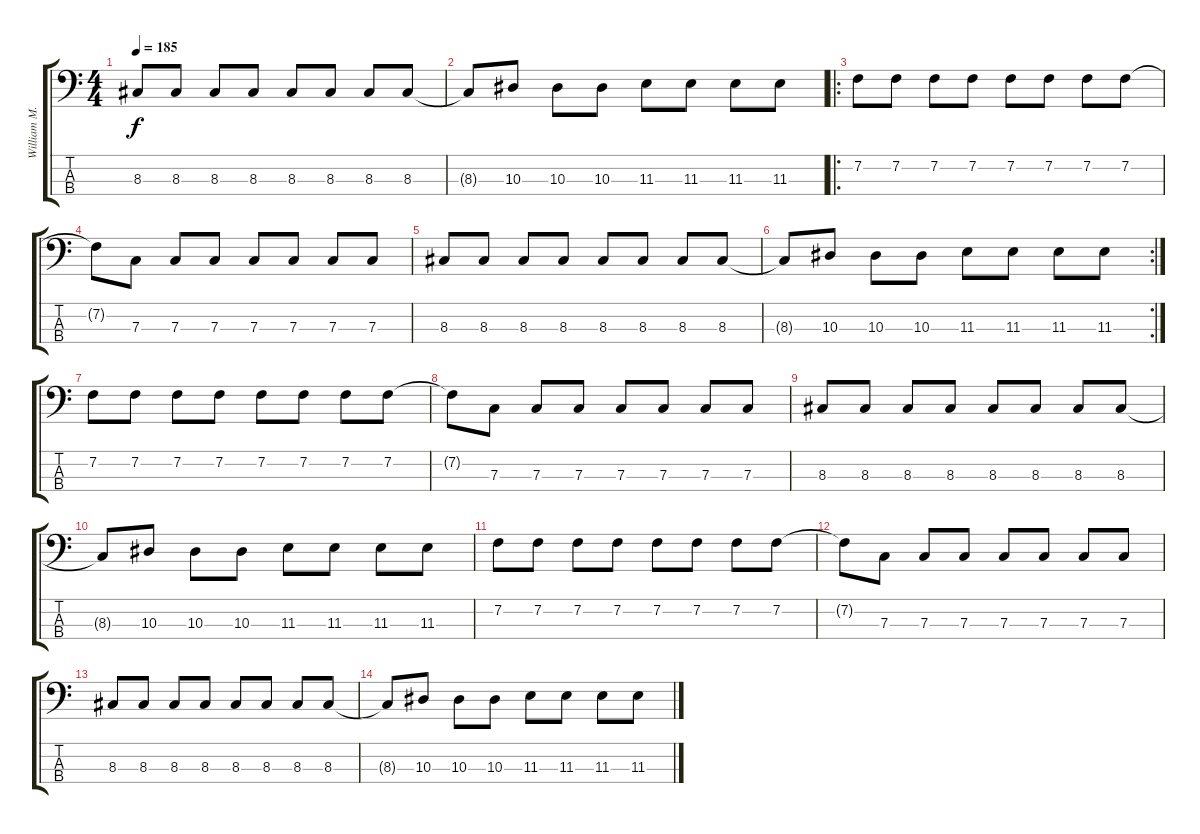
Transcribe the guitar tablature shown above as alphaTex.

\track ("William M. M. Murderface" "William M.") {instrument electricbasspick}
\staff {score tabs}
\tuning (Eb2 Bb1 F1 C1) {hide}
\ts (4 4)
\tempo 185
\clef f4
\ks c
8.3.8{dy f} 8.3.8 8.3.8 8.3.8 8.3.8 8.3.8 8.3.8 8.3.8 |
8.3{t}.8 10.3.8 10.3.8 10.3.8 11.3.8 11.3.8 11.3.8 11.3.8 |
\ro
7.2.8 7.2.8 7.2.8 7.2.8 7.2.8 7.2.8 7.2.8 7.2.8 |
7.2{t}.8 7.3.8 7.3.8 7.3.8 7.3.8 7.3.8 7.3.8 7.3.8 |
8.3.8 8.3.8 8.3.8 8.3.8 8.3.8 8.3.8 8.3.8 8.3.8 |
\rc 2
8.3{t}.8 10.3.8 10.3.8 10.3.8 11.3.8 11.3.8 11.3.8 11.3.8 |
7.2.8 7.2.8 7.2.8 7.2.8 7.2.8 7.2.8 7.2.8 7.2.8 |
7.2{t}.8 7.3.8 7.3.8 7.3.8 7.3.8 7.3.8 7.3.8 7.3.8 |
8.3.8 8.3.8 8.3.8 8.3.8 8.3.8 8.3.8 8.3.8 8.3.8 |
8.3{t}.8 10.3.8 10.3.8 10.3.8 11.3.8 11.3.8 11.3.8 11.3.8 |
7.2.8{volume 1} 7.2.8 7.2.8 7.2.8 7.2.8 7.2.8 7.2.8 7.2.8 |
7.2{t}.8 7.3.8 7.3.8 7.3.8 7.3.8 7.3.8 7.3.8 7.3.8 |
8.3.8 8.3.8 8.3.8 8.3.8 8.3.8 8.3.8 8.3.8 8.3.8 |
8.3{t}.8 10.3.8 10.3.8 10.3.8 11.3.8 11.3.8 11.3.8 11.3.8
